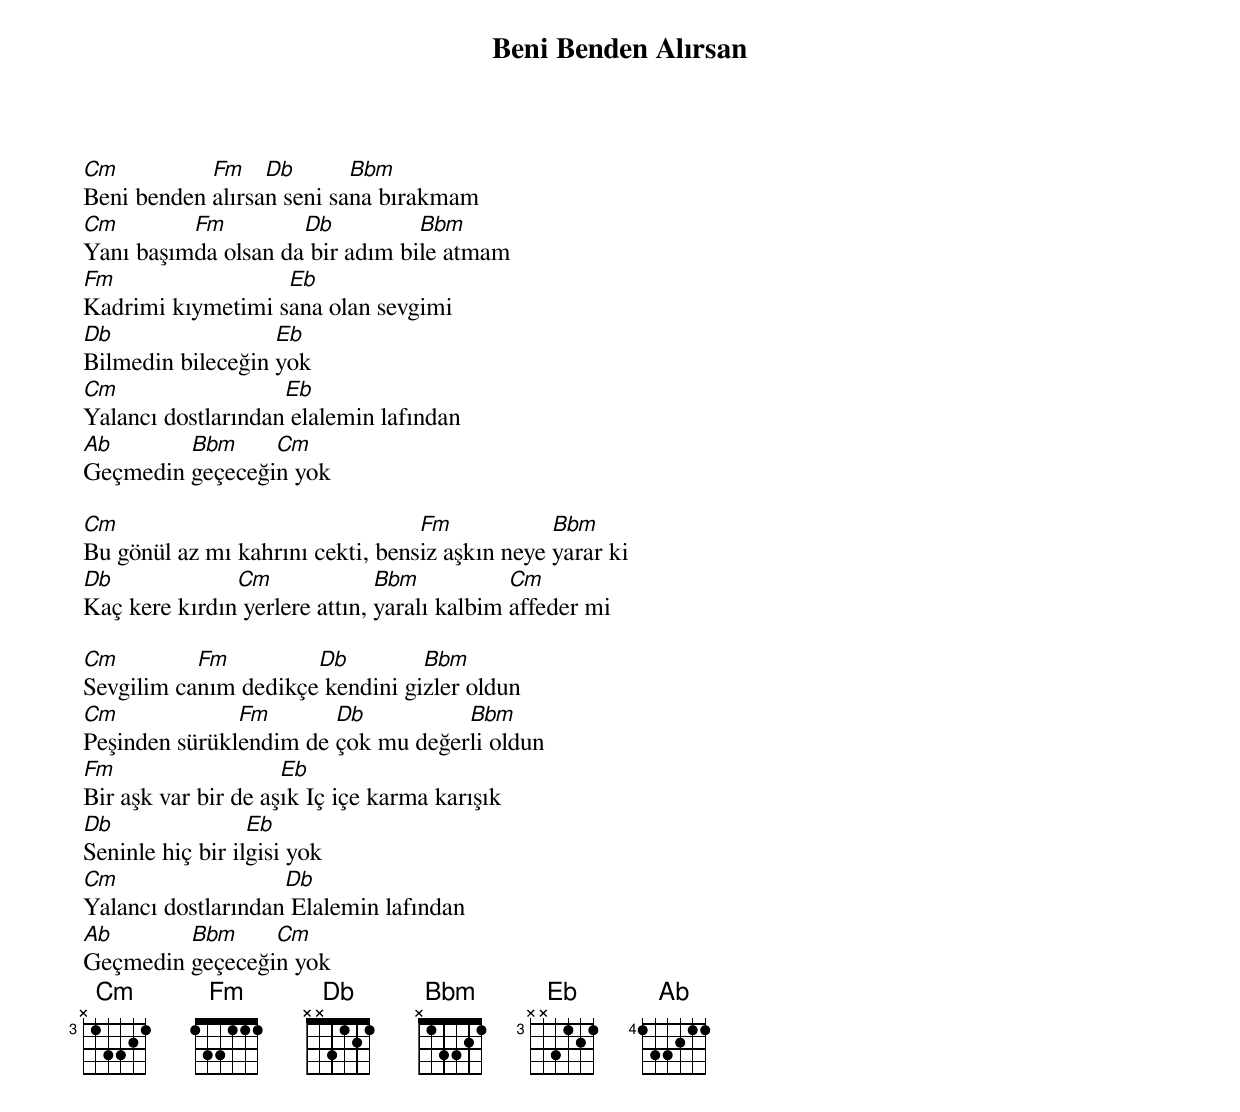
{title: Beni Benden Alırsan}
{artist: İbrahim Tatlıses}

Cm          Fm    Db       Bbm
Beni benden alırsan seni sana bırakmam
Cm        Fm         Db          Bbm
Yanı başımda olsan da bir adım bile atmam
Fm                 Eb
Kadrimi kıymetimi sana olan sevgimi
Db                 Eb
Bilmedin bileceğin yok
Cm                  Eb
Yalancı dostlarından elalemin lafından
Ab       Bbm     Cm
Geçmedin geçeceğin yok

Cm                                Fm            Bbm
Bu gönül az mı kahrını cekti, bensiz aşkın neye yarar ki
Db             Cm              Bbm           Cm
Kaç kere kırdın yerlere attın, yaralı kalbim affeder mi

Cm         Fm         Db         Bbm
Sevgilim canım dedikçe kendini gizler oldun
Cm             Fm       Db          Bbm
Peşinden sürüklendim de çok mu değerli oldun
Fm                   Eb
Bir aşk var bir de aşık Iç içe karma karışık
Db                Eb
Seninle hiç bir ilgisi yok
Cm                  Db
Yalancı dostlarından Elalemin lafından
Ab       Bbm     Cm
Geçmedin geçeceğin yok
